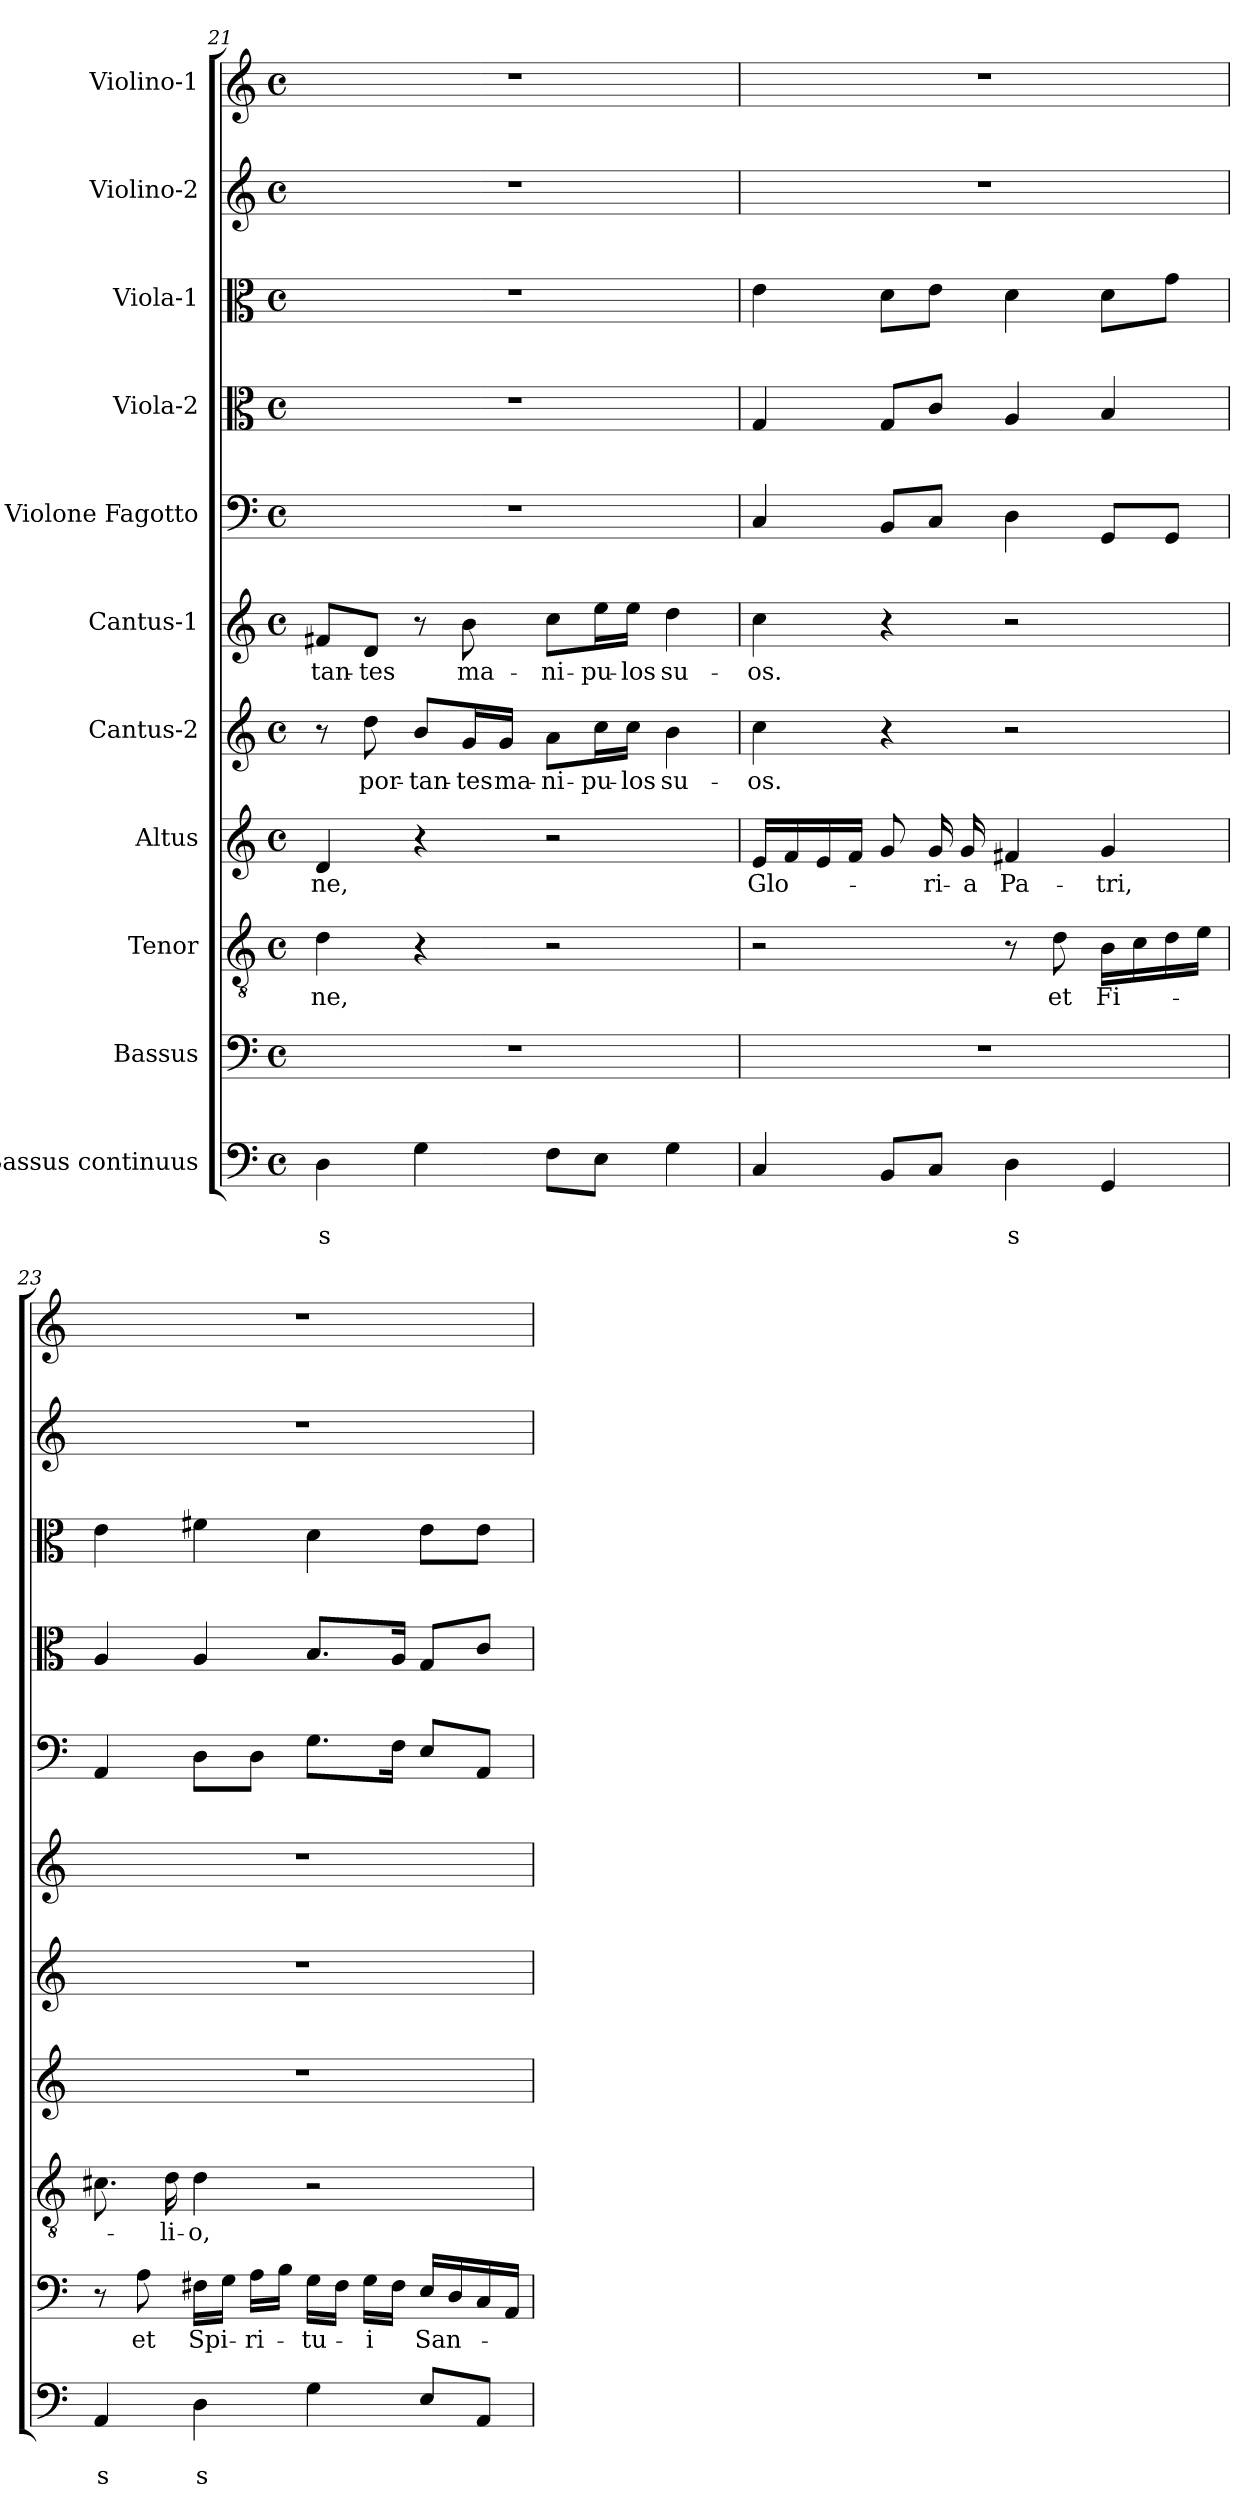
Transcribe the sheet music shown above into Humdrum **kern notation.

**kern	**text	**text	**kern	**text	**kern	**text	**kern	**text	**kern	**text	**kern	**text	**kern	**kern	**kern	**kern	**kern
*part11	*part11	*part11	*part10	*part10	*part9	*part9	*part8	*part8	*part7	*part7	*part6	*part6	*part5	*part4	*part3	*part2	*part1
*staff11	*staff11	*staff11	*staff10	*staff10	*staff9	*staff9	*staff8	*staff8	*staff7	*staff7	*staff6	*staff6	*staff5	*staff4	*staff3	*staff2	*staff1
*I"Bassus continuus	*	*	*I"Bassus	*	*I"Tenor	*	*I"Altus	*	*I"Cantus-2	*	*I"Cantus-1	*	*I"Violone Fagotto	*I"Viola-2	*I"Viola-1	*I"Violino-2	*I"Violino-1
*clefF4	*	*	*clefF4	*	*clefGv2	*	*clefG2	*	*clefG2	*	*clefG2	*	*clefF4	*clefC3	*clefC3	*clefG2	*clefG2
*k[]	*	*	*k[]	*	*k[]	*	*k[]	*	*k[]	*	*k[]	*	*k[]	*k[]	*k[]	*k[]	*k[]
*C:	*	*	*C:	*	*C:	*	*C:	*	*C:	*	*C:	*	*C:	*C:	*C:	*C:	*C:
*M4/4	*	*	*M4/4	*	*M4/4	*	*M4/4	*	*M4/4	*	*M4/4	*	*M4/4	*M4/4	*M4/4	*M4/4	*M4/4
*met(c)	*	*	*met(c)	*	*met(c)	*	*met(c)	*	*met(c)	*	*met(c)	*	*met(c)	*met(c)	*met(c)	*met(c)	*met(c)
=21	=21	=21	=21	=21	=21	=21	=21	=21	=21	=21	=21	=21	=21	=21	=21	=21	=21
!	!	!LO:LY:b	!	!	!	!LO:LY:b	!	!LO:LY:b	!	!	!	!LO:LY:b	!	!	!	!	!
4D\	.	s	1r	.	4d\	-ne,	4d/	-ne,	8r	.	8f#X/L	-tan-	1r	1r	1r	1r	1r
!	!	!	!	!	!	!	!	!	!	!LO:LY:b	!	!LO:LY:b	!	!	!	!	!
.	.	.	.	.	.	.	.	.	8dd\	por-	8d/J	-tes	.	.	.	.	.
!	!	!	!	!	!	!	!	!	!	!LO:LY:b	!	!	!	!	!	!	!
4G\	.	.	.	.	4r	.	4r	.	8b/L	-tan-	8r	.	.	.	.	.	.
!	!	!	!	!	!	!	!	!	!	!LO:LY:b	!	!LO:LY:b	!	!	!	!	!
.	.	.	.	.	.	.	.	.	16g/L	-tes	8b\	ma-	.	.	.	.	.
!	!	!	!	!	!	!	!	!	!	!LO:LY:b	!	!	!	!	!	!	!
.	.	.	.	.	.	.	.	.	16g/JJ	ma-	.	.	.	.	.	.	.
!	!	!	!	!	!	!	!	!	!	!LO:LY:b	!	!LO:LY:b	!	!	!	!	!
8F\L	.	.	.	.	2r	.	2r	.	8a\L	-ni-	8cc\L	-ni-	.	.	.	.	.
!	!	!	!	!	!	!	!	!	!	!LO:LY:b	!	!LO:LY:b	!	!	!	!	!
8E\J	.	.	.	.	.	.	.	.	16cc\L	-pu-	16ee\L	-pu-	.	.	.	.	.
!	!	!	!	!	!	!	!	!	!	!LO:LY:b	!	!LO:LY:b	!	!	!	!	!
.	.	.	.	.	.	.	.	.	16cc\JJ	-los	16ee\JJ	-los	.	.	.	.	.
!	!	!	!	!	!	!	!	!	!	!LO:LY:b	!	!LO:LY:b	!	!	!	!	!
4G\	.	.	.	.	.	.	.	.	4b\	su-	4dd\	su-	.	.	.	.	.
!!LO:PB:g=z
=22	=22	=22	=22	=22	=22	=22	=22	=22	=22	=22	=22	=22	=22	=22	=22	=22	=22
!	!	!	!	!	!	!	!	!LO:LY:b	!	!LO:LY:b	!	!LO:LY:b	!	!	!	!	!
4C/	.	.	1r	.	2r	.	16e/LL	Glo-	4cc\	-os.	4cc\	-os.	4C/	4G/	4e\	1r	1r
.	.	.	.	.	.	.	16f/	.	.	.	.	.	.	.	.	.	.
.	.	.	.	.	.	.	16e/	.	.	.	.	.	.	.	.	.	.
.	.	.	.	.	.	.	16f/JJ	.	.	.	.	.	.	.	.	.	.
8BB/L	.	.	.	.	.	.	8g/	.	4r	.	4r	.	8BB/L	8G/L	8d\L	.	.
!	!	!	!	!	!	!	!	!LO:LY:b	!	!	!	!	!	!	!	!	!
8C/J	.	.	.	.	.	.	16g/	-ri-	.	.	.	.	8C/J	8c/J	8e\J	.	.
!	!	!	!	!	!	!	!	!LO:LY:b	!	!	!	!	!	!	!	!	!
.	.	.	.	.	.	.	16g/	-a	.	.	.	.	.	.	.	.	.
!	!	!LO:LY:b	!	!	!	!	!	!LO:LY:b	!	!	!	!	!	!	!	!	!
4D\	.	s	.	.	8r	.	4f#X/	Pa-	2r	.	2r	.	4D\	4A/	4d\	.	.
!	!	!	!	!	!	!LO:LY:b	!	!	!	!	!	!	!	!	!	!	!
.	.	.	.	.	8d\	et	.	.	.	.	.	.	.	.	.	.	.
!	!	!	!	!	!	!LO:LY:b	!	!LO:LY:b	!	!	!	!	!	!	!	!	!
4GG/	.	.	.	.	16B\LL	Fi-	4g/	-tri,	.	.	.	.	8GG/L	4B/	8d\L	.	.
.	.	.	.	.	16c\	.	.	.	.	.	.	.	.	.	.	.	.
.	.	.	.	.	16d\	.	.	.	.	.	.	.	8GG/J	.	8g\J	.	.
.	.	.	.	.	16e\JJ	.	.	.	.	.	.	.	.	.	.	.	.
=23	=23	=23	=23	=23	=23	=23	=23	=23	=23	=23	=23	=23	=23	=23	=23	=23	=23
!	!	!LO:LY:b	!	!	!	!	!	!	!	!	!	!	!	!	!	!	!
4AA/	.	s	8r	.	8.c#X\	.	1r	.	1r	.	1r	.	4AA/	4A/	4e\	1r	1r
!	!	!	!	!LO:LY:b	!	!	!	!	!	!	!	!	!	!	!	!	!
.	.	.	8A\	et	.	.	.	.	.	.	.	.	.	.	.	.	.
!	!	!	!	!	!	!LO:LY:b	!	!	!	!	!	!	!	!	!	!	!
.	.	.	.	.	16d\	-li-	.	.	.	.	.	.	.	.	.	.	.
!	!	!LO:LY:b	!	!LO:LY:b	!	!LO:LY:b	!	!	!	!	!	!	!	!	!	!	!
4D\	.	s	16F#X\LL	Spi-	4d\	-o,	.	.	.	.	.	.	8D\L	4A/	4f#X\	.	.
.	.	.	16G\JJ	.	.	.	.	.	.	.	.	.	.	.	.	.	.
!	!	!	!	!LO:LY:b	!	!	!	!	!	!	!	!	!	!	!	!	!
.	.	.	16A\LL	-ri-	.	.	.	.	.	.	.	.	8D\J	.	.	.	.
.	.	.	16B\JJ	.	.	.	.	.	.	.	.	.	.	.	.	.	.
!	!	!	!	!LO:LY:b	!	!	!	!	!	!	!	!	!	!	!	!	!
4G\	.	.	16G\LL	-tu-	2r	.	.	.	.	.	.	.	8.G\L	8.B/L	4d\	.	.
.	.	.	16F#\JJ	.	.	.	.	.	.	.	.	.	.	.	.	.	.
!	!	!	!	!LO:LY:b	!	!	!	!	!	!	!	!	!	!	!	!	!
.	.	.	16G\LL	-i	.	.	.	.	.	.	.	.	.	.	.	.	.
.	.	.	16F#\JJ	.	.	.	.	.	.	.	.	.	16F\Jk	16A/Jk	.	.	.
!	!	!	!	!LO:LY:b	!	!	!	!	!	!	!	!	!	!	!	!	!
8E/L	.	.	16E/LL	San-	.	.	.	.	.	.	.	.	8E/L	8G/L	8e\L	.	.
.	.	.	16D/	.	.	.	.	.	.	.	.	.	.	.	.	.	.
8AA/J	.	.	16C/	.	.	.	.	.	.	.	.	.	8AA/J	8c/J	8e\J	.	.
.	.	.	16AA/JJ	.	.	.	.	.	.	.	.	.	.	.	.	.	.
=	=	=	=	=	=	=	=	=	=	=	=	=	=	=	=	=	=
*-	*-	*-	*-	*-	*-	*-	*-	*-	*-	*-	*-	*-	*-	*-	*-	*-	*-
